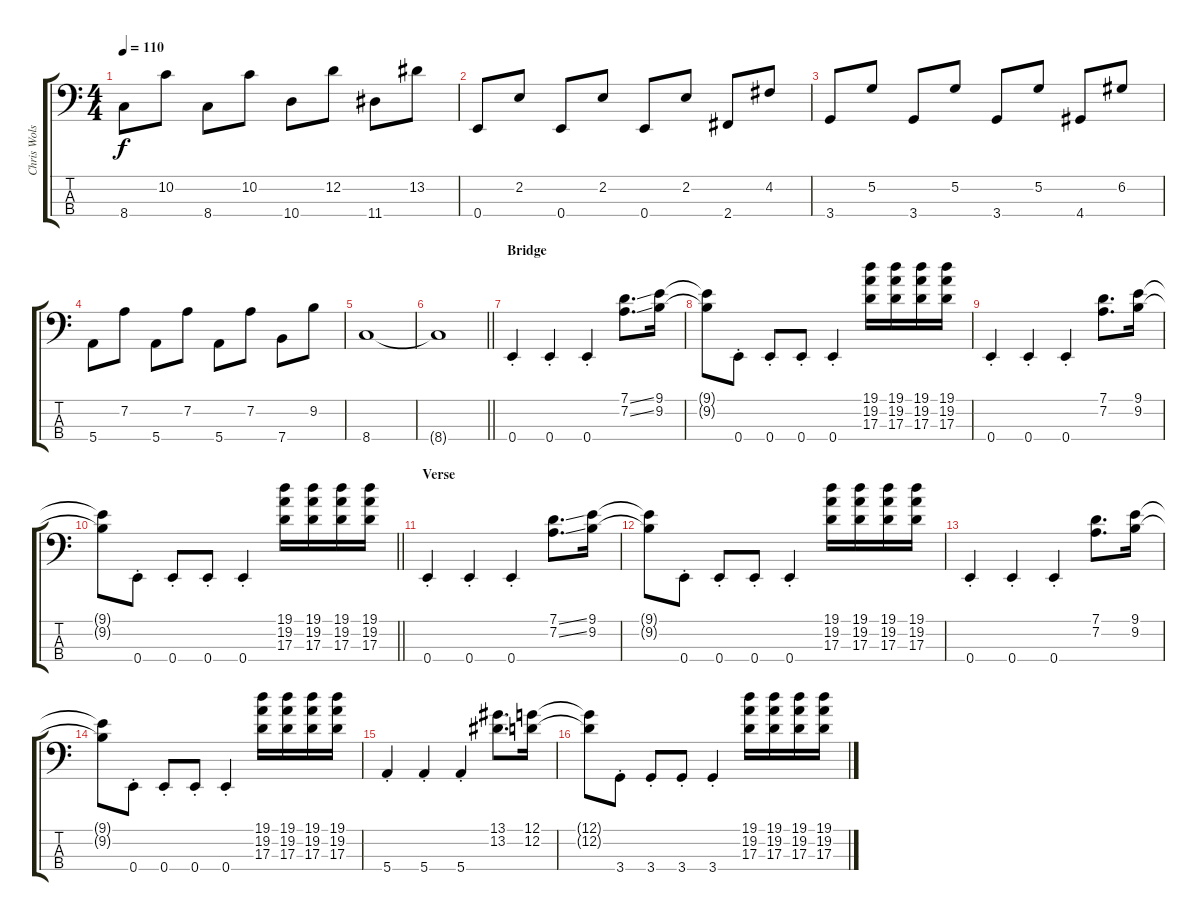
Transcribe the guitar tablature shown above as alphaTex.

\track ("Chris Wolstenholme (Bass)" "Chris Wols") {instrument slapbass1}
\staff {score tabs}
\tuning (G2 D2 A1 E1) {hide}
\ts (4 4)
\tempo 110
\clef f4
\ks c
8.4.8{dy f} 10.2.8 8.4.8 10.2.8 10.4.8 12.2.8 11.4.8 13.2.8 |
0.4.8 2.2.8 0.4.8 2.2.8 0.4.8 2.2.8 2.4.8 4.2.8 |
3.4.8 5.2.8 3.4.8 5.2.8 3.4.8 5.2.8 4.4.8 6.2.8 |
5.4.8 7.2.8 5.4.8 7.2.8 5.4.8 7.2.8 7.4.8 9.2.8 |
8.4.1 |
\barLineRight lightlight
8.4{t}.1 |
\section ("" "Bridge")
0.4{st}.4 0.4{st}.4 0.4{st}.4 (7.1{ss} 7.2{ss}).8{d} (9.1 9.2).16 |
(9.1{t} 9.2{t}).8 0.4{st}.8 0.4{st}.8 0.4{st}.8 0.4{st}.4 (19.1 19.2 17.3).16 (19.1 19.2 17.3).16 (19.1 19.2 17.3).16 (19.1 19.2 17.3).16 |
0.4{st}.4 0.4{st}.4 0.4{st}.4 (7.1 7.2).8{d} (9.1 9.2).16 |
\barLineRight lightlight
(9.1{t} 9.2{t}).8 0.4{st}.8 0.4{st}.8 0.4{st}.8 0.4{st}.4 (19.1 19.2 17.3).16 (19.1 19.2 17.3).16 (19.1 19.2 17.3).16 (19.1 19.2 17.3).16 |
\section ("" "Verse")
0.4{st}.4 0.4{st}.4 0.4{st}.4 (7.1{ss} 7.2{ss}).8{d} (9.1 9.2).16 |
(9.1{t} 9.2{t}).8 0.4{st}.8 0.4{st}.8 0.4{st}.8 0.4{st}.4 (19.1 19.2 17.3).16 (19.1 19.2 17.3).16 (19.1 19.2 17.3).16 (19.1 19.2 17.3).16 |
0.4{st}.4 0.4{st}.4 0.4{st}.4 (7.1 7.2).8{d} (9.1 9.2).16 |
(9.1{t} 9.2{t}).8 0.4{st}.8 0.4{st}.8 0.4{st}.8 0.4{st}.4 (19.1 19.2 17.3).16 (19.1 19.2 17.3).16 (19.1 19.2 17.3).16 (19.1 19.2 17.3).16 |
5.4{st}.4 5.4{st}.4 5.4{st}.4 (13.1 13.2).8{d} (12.1 12.2).16 |
(12.1{t} 12.2{t}).8 3.4{st}.8 3.4{st}.8 3.4{st}.8 3.4{st}.4 (19.1 19.2 17.3).16 (19.1 19.2 17.3).16 (19.1 19.2 17.3).16 (19.1 19.2 17.3).16
